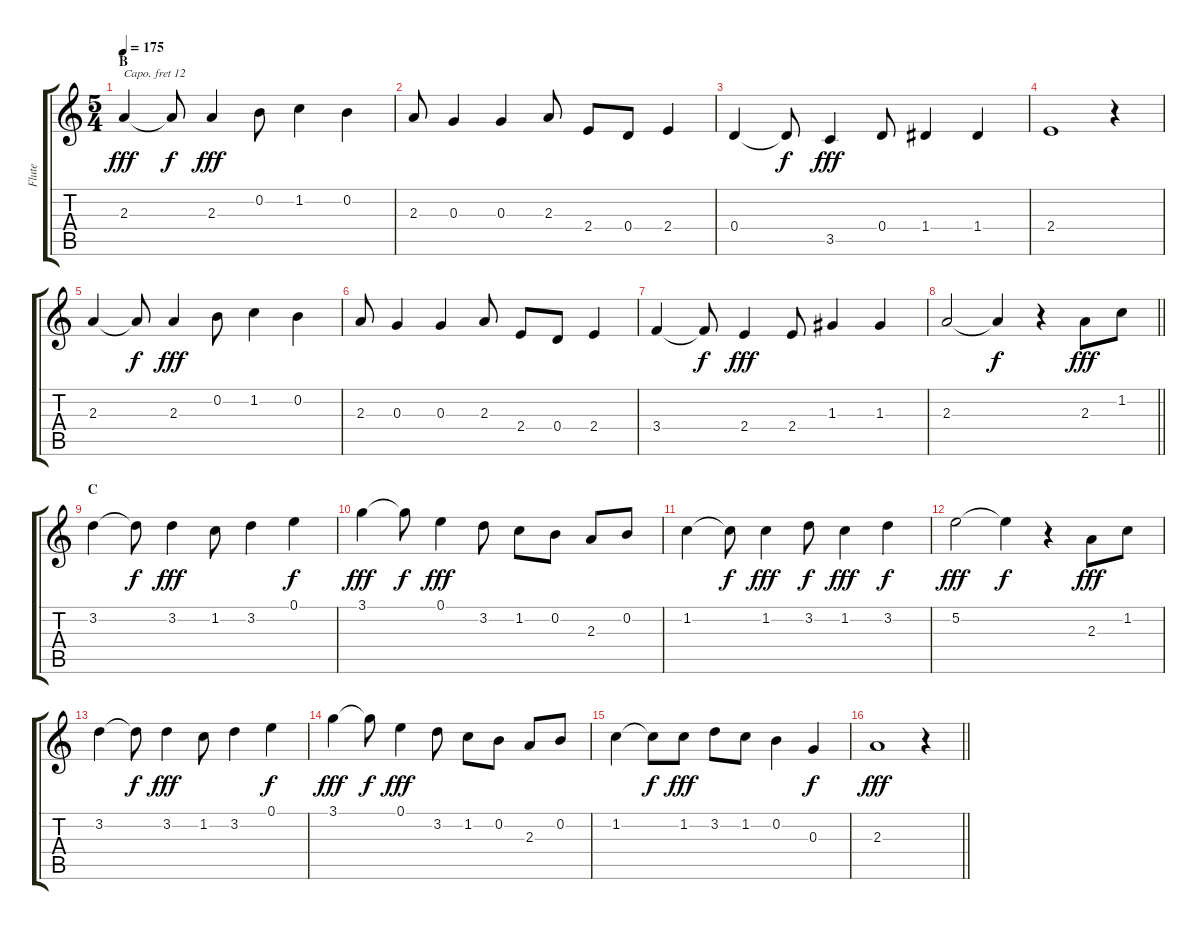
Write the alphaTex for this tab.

\track ("Flute" "Flute") {instrument flute}
\staff {score tabs}
\capo 12
\tuning (E4 B3 G3 D3 A2 E2) {hide}
\ts (5 4)
\section ("" "B")
\tempo 175
\clef g2
\ks c
2.3.4{dy fff} 2.3{t}.8{dy f} 2.3.4{dy fff} 0.2.8 1.2.4 0.2.4 |
2.3.8 0.3.4 0.3.4 2.3.8 2.4.8 0.4.8 2.4.4 |
0.4.4 0.4{t}.8{dy f} 3.5.4{dy fff} 0.4.8 1.4.4 1.4.4 |
2.4.1 r.4 |
2.3.4 2.3{t}.8{dy f} 2.3.4{dy fff} 0.2.8 1.2.4 0.2.4 |
2.3.8 0.3.4 0.3.4 2.3.8 2.4.8 0.4.8 2.4.4 |
3.4.4 3.4{t}.8{dy f} 2.4.4{dy fff} 2.4.8 1.3.4 1.3.4 |
\barLineRight lightlight
2.3.2 2.3{t}.4{dy f} r.4 2.3.8{dy fff} 1.2.8 |
\section ("" "C")
3.2.4 3.2{t}.8{dy f} 3.2.4{dy fff} 1.2.8 3.2.4 0.1.4{dy f} |
3.1.4{dy fff} 3.1{t}.8{dy f} 0.1.4{dy fff} 3.2.8 1.2.8 0.2.8 2.3.8 0.2.8 |
1.2.4 1.2{t}.8{dy f} 1.2.4{dy fff} 3.2.8{dy f} 1.2.4{dy fff} 3.2.4{dy f} |
5.2.2{dy fff} 5.2{t}.4{dy f} r.4 2.3.8{dy fff} 1.2.8 |
3.2.4 3.2{t}.8{dy f} 3.2.4{dy fff} 1.2.8 3.2.4 0.1.4{dy f} |
3.1.4{dy fff} 3.1{t}.8{dy f} 0.1.4{dy fff} 3.2.8 1.2.8 0.2.8 2.3.8 0.2.8 |
1.2.4 1.2{t}.8{dy f} 1.2.8{dy fff} 3.2.8 1.2.8 0.2.4 0.3.4{dy f} |
\barLineRight lightlight
2.3.1{dy fff} r.4
